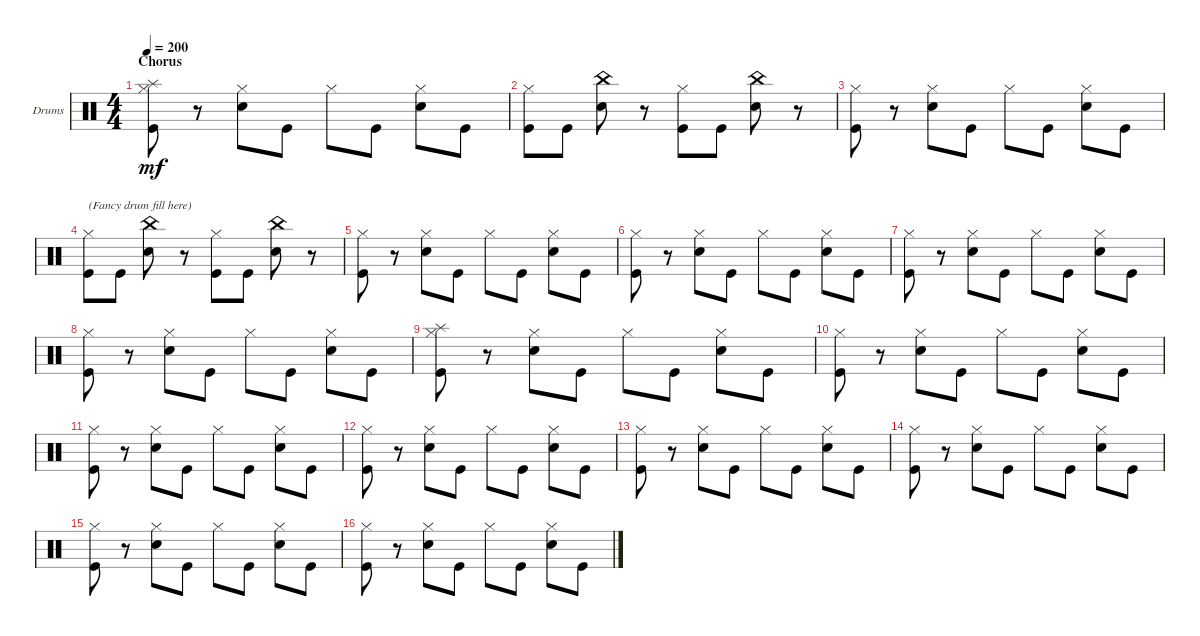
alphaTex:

\defaultSystemsLayout 4
\bracketExtendMode groupsimilarinstruments
\firstSystemTrackNameOrientation horizontal
\otherSystemsTrackNameOrientation horizontal
\track ("Prakarsh" "Drums") {instrument percussion}
\staff {score}
\articulation defaults
\ts (4 4)
\section ("" "Chorus")
\tempo 200
\clef neutral
\ks c
("Hi-Hat (closed)" "Kick (hit)" "Splash (hit)").8{dy mf} r.8 ("Hi-Hat (closed)" "Snare (hit) 2").8 "Kick (hit)".8 "Hi-Hat (closed)".8 "Kick (hit)".8 ("Hi-Hat (closed)" "Snare (hit) 2").8 "Kick (hit)".8 |
("Hi-Hat (closed)" "Kick (hit)").8 "Kick (hit)".8 ("Snare (hit) 2" "China (hit)").8 r.8 ("Hi-Hat (closed)" "Kick (hit)").8 "Kick (hit)".8 ("Snare (hit) 2" "China (hit)").8 r.8 |
("Hi-Hat (closed)" "Kick (hit)").8 r.8 ("Hi-Hat (closed)" "Snare (hit) 2").8 "Kick (hit)".8 "Hi-Hat (closed)".8 "Kick (hit)".8 ("Hi-Hat (closed)" "Snare (hit) 2").8 "Kick (hit)".8 |
("Hi-Hat (closed)" "Kick (hit)").8{txt "(Fancy drum fill here)"} "Kick (hit)".8 ("Snare (hit) 2" "China (hit)").8 r.8 ("Hi-Hat (closed)" "Kick (hit)").8 "Kick (hit)".8 ("Snare (hit) 2" "China (hit)").8 r.8 |
("Hi-Hat (closed)" "Kick (hit)").8 r.8 ("Hi-Hat (closed)" "Snare (hit) 2").8 "Kick (hit)".8 "Hi-Hat (closed)".8 "Kick (hit)".8 ("Hi-Hat (closed)" "Snare (hit) 2").8 "Kick (hit)".8 |
("Hi-Hat (closed)" "Kick (hit)").8 r.8 ("Hi-Hat (closed)" "Snare (hit) 2").8 "Kick (hit)".8 "Hi-Hat (closed)".8 "Kick (hit)".8 ("Hi-Hat (closed)" "Snare (hit) 2").8 "Kick (hit)".8 |
("Hi-Hat (closed)" "Kick (hit)").8 r.8 ("Hi-Hat (closed)" "Snare (hit) 2").8 "Kick (hit)".8 "Hi-Hat (closed)".8 "Kick (hit)".8 ("Hi-Hat (closed)" "Snare (hit) 2").8 "Kick (hit)".8 |
("Hi-Hat (closed)" "Kick (hit)").8 r.8 ("Hi-Hat (closed)" "Snare (hit) 2").8 "Kick (hit)".8 "Hi-Hat (closed)".8 "Kick (hit)".8 ("Hi-Hat (closed)" "Snare (hit) 2").8 "Kick (hit)".8 |
("Hi-Hat (closed)" "Kick (hit)" "Splash (hit)").8 r.8 ("Hi-Hat (closed)" "Snare (hit) 2").8 "Kick (hit)".8 "Hi-Hat (closed)".8 "Kick (hit)".8 ("Hi-Hat (closed)" "Snare (hit) 2").8 "Kick (hit)".8 |
("Hi-Hat (closed)" "Kick (hit)").8 r.8 ("Hi-Hat (closed)" "Snare (hit) 2").8 "Kick (hit)".8 "Hi-Hat (closed)".8 "Kick (hit)".8 ("Hi-Hat (closed)" "Snare (hit) 2").8 "Kick (hit)".8 |
("Hi-Hat (closed)" "Kick (hit)").8 r.8 ("Hi-Hat (closed)" "Snare (hit) 2").8 "Kick (hit)".8 "Hi-Hat (closed)".8 "Kick (hit)".8 ("Hi-Hat (closed)" "Snare (hit) 2").8 "Kick (hit)".8 |
("Hi-Hat (closed)" "Kick (hit)").8 r.8 ("Hi-Hat (closed)" "Snare (hit) 2").8 "Kick (hit)".8 "Hi-Hat (closed)".8 "Kick (hit)".8 ("Hi-Hat (closed)" "Snare (hit) 2").8 "Kick (hit)".8 |
("Hi-Hat (closed)" "Kick (hit)").8 r.8 ("Hi-Hat (closed)" "Snare (hit) 2").8 "Kick (hit)".8 "Hi-Hat (closed)".8 "Kick (hit)".8 ("Hi-Hat (closed)" "Snare (hit) 2").8 "Kick (hit)".8 |
("Hi-Hat (closed)" "Kick (hit)").8 r.8 ("Hi-Hat (closed)" "Snare (hit) 2").8 "Kick (hit)".8 "Hi-Hat (closed)".8 "Kick (hit)".8 ("Hi-Hat (closed)" "Snare (hit) 2").8 "Kick (hit)".8 |
("Hi-Hat (closed)" "Kick (hit)").8 r.8 ("Hi-Hat (closed)" "Snare (hit) 2").8 "Kick (hit)".8 "Hi-Hat (closed)".8 "Kick (hit)".8 ("Hi-Hat (closed)" "Snare (hit) 2").8 "Kick (hit)".8 |
("Hi-Hat (closed)" "Kick (hit)").8 r.8 ("Hi-Hat (closed)" "Snare (hit) 2").8 "Kick (hit)".8 "Hi-Hat (closed)".8 "Kick (hit)".8 ("Hi-Hat (closed)" "Snare (hit) 2").8 "Kick (hit)".8
